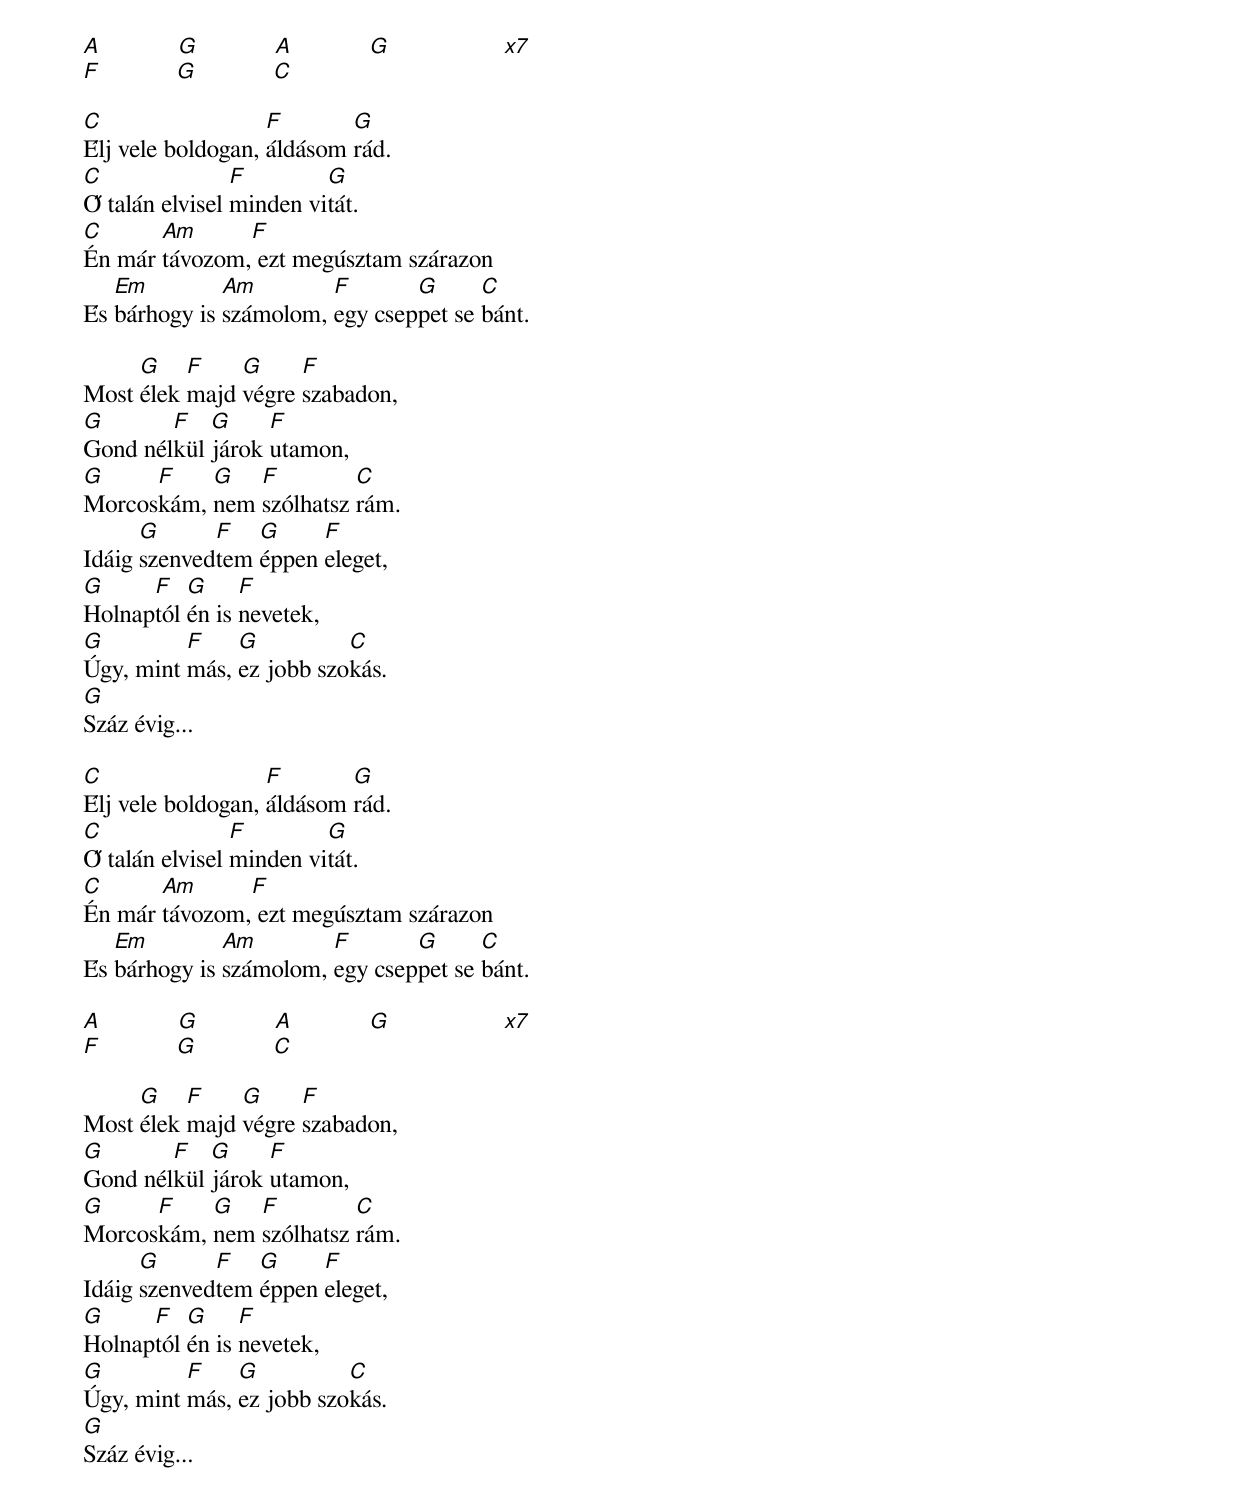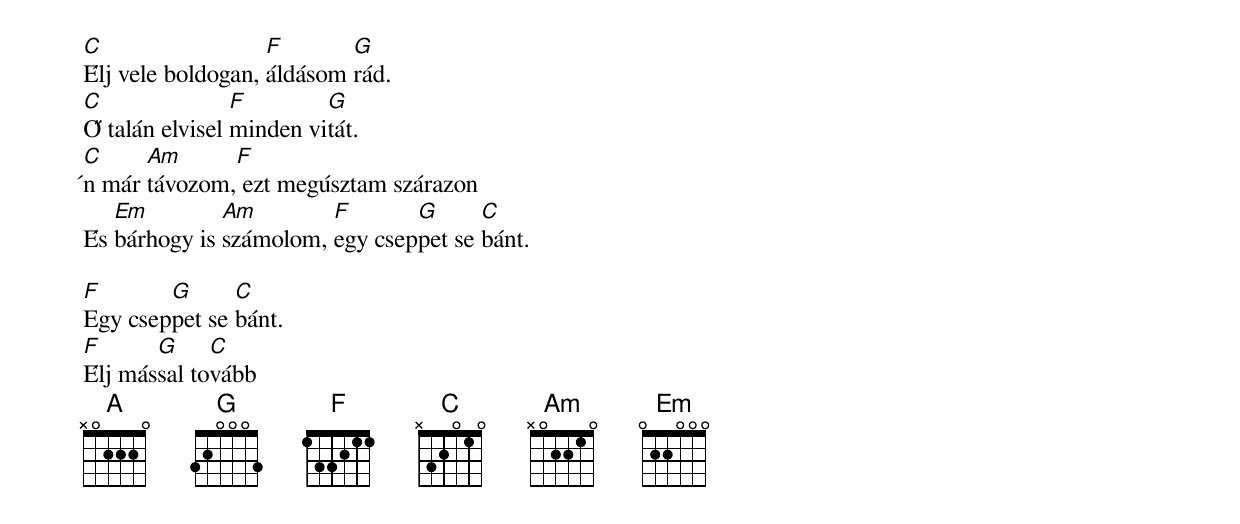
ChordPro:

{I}
[A]            [G]            [A]            [G]                  [x7]
[F]            [G]            [C]

{C}
[C]Élj vele boldogan, [F]áldásom [G]rád.
[C]Ő talán elvisel [F]minden vi[G]tát.
[C]Én már [Am]távozom,[F] ezt megúsztam szárazon
És [Em]bárhogy is [Am]számolom, [F]egy csep[G]pet se [C]bánt.

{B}
Most [G]élek [F]majd [G]végre [F]szabadon,
[G]Gond nél[F]kül [G]járok [F]utamon,
[G]Morcos[F]kám, [G]nem [F]szólhatsz [C]rám.
Idáig [G]szenved[F]tem [G]éppen [F]eleget,
[G]Holnap[F]tól [G]én is [F]nevetek,
[G]Úgy, mint [F]más, [G]ez jobb szo[C]kás.
[G]Száz évig...

{C}
[*C]Élj vele boldogan, [*F]áldásom [*G]rád.
[*C]Ő talán elvisel [*F]minden vi[*G]tát.
[*C]Én már [*Am]távozom,[*F] ezt megúsztam szárazon
És [*Em]bárhogy is [*Am]számolom, [*F]egy csep[*G]pet se [*C]bánt.

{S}
[A]            [G]            [A]            [G]                  [x7]
[F]            [G]            [C]

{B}
Most [*G]élek [*F]majd [*G]végre [*F]szabadon,
[*G]Gond nél[*F]kül [*G]járok [*F]utamon,
[*G]Morcos[*F]kám, [*G]nem [*F]szólhatsz [*C]rám.
Idáig [*G]szenved[*F]tem [*G]éppen [*F]eleget,
[*G]Holnap[*F]tól [*G]én is [*F]nevetek,
[*G]Úgy, mint [*F]más, [*G]ez jobb szo[*C]kás.
[*G]Száz évig...

{C}
[*C]Élj vele boldogan, [*F]áldásom [*G]rád.
[*C]Ő talán elvisel [*F]minden vi[*G]tát.
[*C]́n már [*Am]távozom,[*F] ezt megúsztam szárazon
És [*Em]bárhogy is [*Am]számolom, [*F]egy csep[*G]pet se [*C]bánt.

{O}
[F]Egy csep[G]pet se [C]bánt.
[F]Élj más[G]sal to[C]vább
